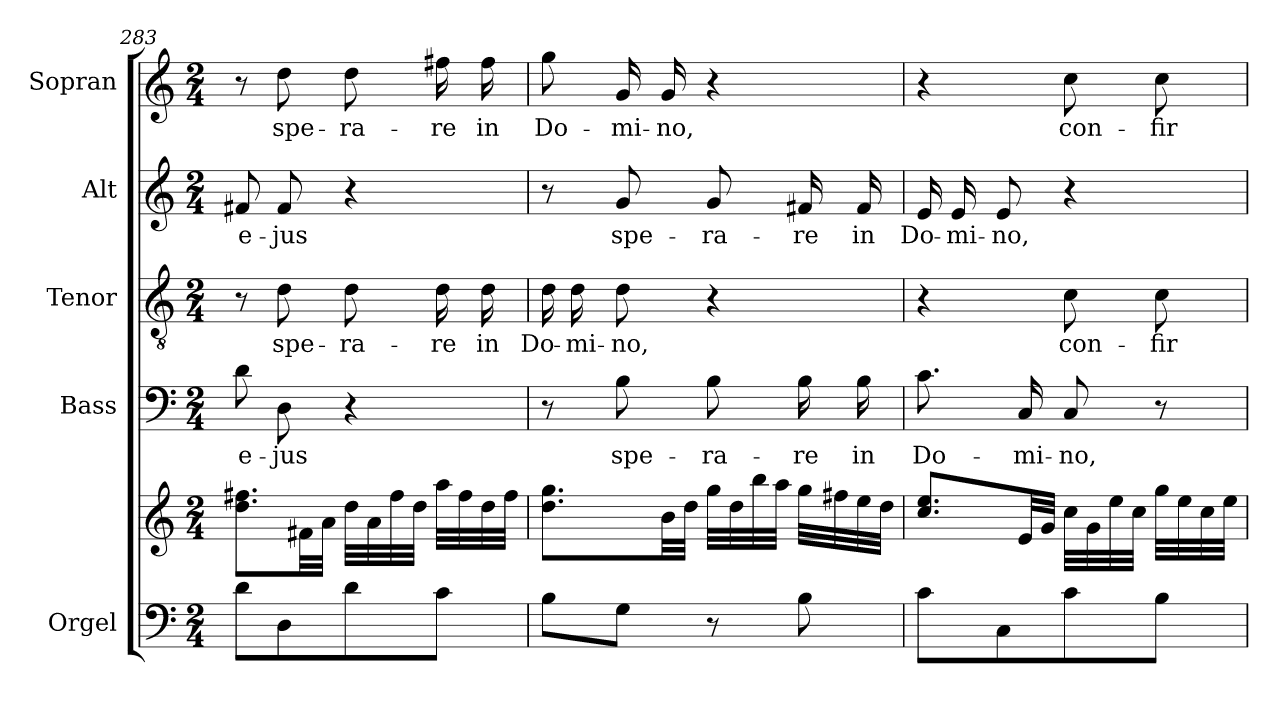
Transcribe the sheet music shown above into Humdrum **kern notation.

**kern	**kern	**kern	**text	**kern	**text	**kern	**text	**kern	**text
*part5	*part5	*part4	*part4	*part3	*part3	*part2	*part2	*part1	*part1
*staff6	*staff5	*staff4	*staff4	*staff3	*staff3	*staff2	*staff2	*staff1	*staff1
*I"Orgel	*	*I"Bass	*	*I"Tenor	*	*I"Alt	*	*I"Sopran	*
*I'Org.	*	*I'B.	*	*I'T.	*	*I'A.	*	*I'S.	*
*clefF4	*clefG2	*clefF4	*	*clefGv2	*	*clefG2	*	*clefG2	*
*k[]	*k[]	*k[]	*	*k[]	*	*k[]	*	*k[]	*
*C:	*C:	*C:	*	*C:	*	*C:	*	*C:	*
*M2/4	*M2/4	*M2/4	*	*M2/4	*	*M2/4	*	*M2/4	*
=283	=283	=283	=283	=283	=283	=283	=283	=283	=283
!	!	!	!LO:LY:b	!	!	!	!LO:LY:b	!	!
8d\L	8.dd\ 8.ff#X\L	8d\	e-	8r	.	8f#X/	e-	8r	.
!	!	!	!LO:LY:b	!	!LO:LY:b	!	!LO:LY:b	!	!LO:LY:b
8D\	.	8D\	-jus	8d\	spe-	8f#/	-jus	8dd\	spe-
.	32f#X\LL	.	.	.	.	.	.	.	.
.	32a\JJJ	.	.	.	.	.	.	.	.
!	!	!	!	!	!LO:LY:b	!	!	!	!LO:LY:b
8d\	32dd\LLL	4r	.	8d\	-ra-	4r	.	8dd\	-ra-
.	32a\	.	.	.	.	.	.	.	.
.	32ff#\	.	.	.	.	.	.	.	.
.	32dd\JJJ	.	.	.	.	.	.	.	.
!	!	!	!	!	!LO:LY:b	!	!	!	!LO:LY:b
8c\J	32aa\LLL	.	.	16d\	-re	.	.	16ff#X\	-re
.	32ff#\	.	.	.	.	.	.	.	.
!	!	!	!	!	!LO:LY:b	!	!	!	!LO:LY:b
.	32dd\	.	.	16d\	in	.	.	16ff#\	in
.	32ff#\JJJ	.	.	.	.	.	.	.	.
!!LO:PB:g=z
=284	=284	=284	=284	=284	=284	=284	=284	=284	=284
!	!	!	!	!	!LO:LY:b	!	!	!	!LO:LY:b
8B\L	8.dd\ 8.gg\L	8r	.	16d\	Do-	8r	.	8gg\	Do-
!	!	!	!	!	!LO:LY:b	!	!	!	!
.	.	.	.	16d\	-mi-	.	.	.	.
!	!	!	!LO:LY:b	!	!LO:LY:b	!	!LO:LY:b	!	!LO:LY:b
8G\J	.	8B\	spe-	8d\	-no,	8g/	spe-	16g/	-mi-
!	!	!	!	!	!	!	!	!	!LO:LY:b
.	32b\LL	.	.	.	.	.	.	16g/	-no,
.	32dd\JJJ	.	.	.	.	.	.	.	.
!	!	!	!LO:LY:b	!	!	!	!LO:LY:b	!	!
8r	32gg\LLL	8B\	-ra-	4r	.	8g/	-ra-	4r	.
.	32dd\	.	.	.	.	.	.	.	.
.	32bb\	.	.	.	.	.	.	.	.
.	32aa\JJJ	.	.	.	.	.	.	.	.
!	!	!	!LO:LY:b	!	!	!	!LO:LY:b	!	!
8B\	32gg\LLL	16B\	-re	.	.	16f#X/	-re	.	.
.	32ff#X\	.	.	.	.	.	.	.	.
!	!	!	!LO:LY:b	!	!	!	!LO:LY:b	!	!
.	32ee\	16B\	in	.	.	16f#/	in	.	.
.	32dd\JJJ	.	.	.	.	.	.	.	.
=285	=285	=285	=285	=285	=285	=285	=285	=285	=285
!	!	!	!LO:LY:b	!	!	!	!LO:LY:b	!	!
8c\L	8.cc/ 8.ee/L	8.c\	Do-	4r	.	16e/	Do-	4r	.
!	!	!	!	!	!	!	!LO:LY:b	!	!
.	.	.	.	.	.	16e/	-mi-	.	.
!	!	!	!	!	!	!	!LO:LY:b	!	!
8C\	.	.	.	.	.	8e/	-no,	.	.
!	!	!	!LO:LY:b	!	!	!	!	!	!
.	32e/LL	16C/	-mi-	.	.	.	.	.	.
.	32g/JJJ	.	.	.	.	.	.	.	.
!	!	!	!LO:LY:b	!	!LO:LY:b	!	!	!	!LO:LY:b
8c\	32cc\LLL	8C/	-no,	8c\	con-	4r	.	8cc\	con-
.	32g\	.	.	.	.	.	.	.	.
.	32ee\	.	.	.	.	.	.	.	.
.	32cc\JJJ	.	.	.	.	.	.	.	.
!	!	!	!	!	!LO:LY:b	!	!	!	!LO:LY:b
8B\J	32gg\LLL	8r	.	8c\	-fir-	.	.	8cc\	-fir-
.	32ee\	.	.	.	.	.	.	.	.
.	32cc\	.	.	.	.	.	.	.	.
.	32ee\JJJ	.	.	.	.	.	.	.	.
=	=	=	=	=	=	=	=	=	=
*-	*-	*-	*-	*-	*-	*-	*-	*-	*-
